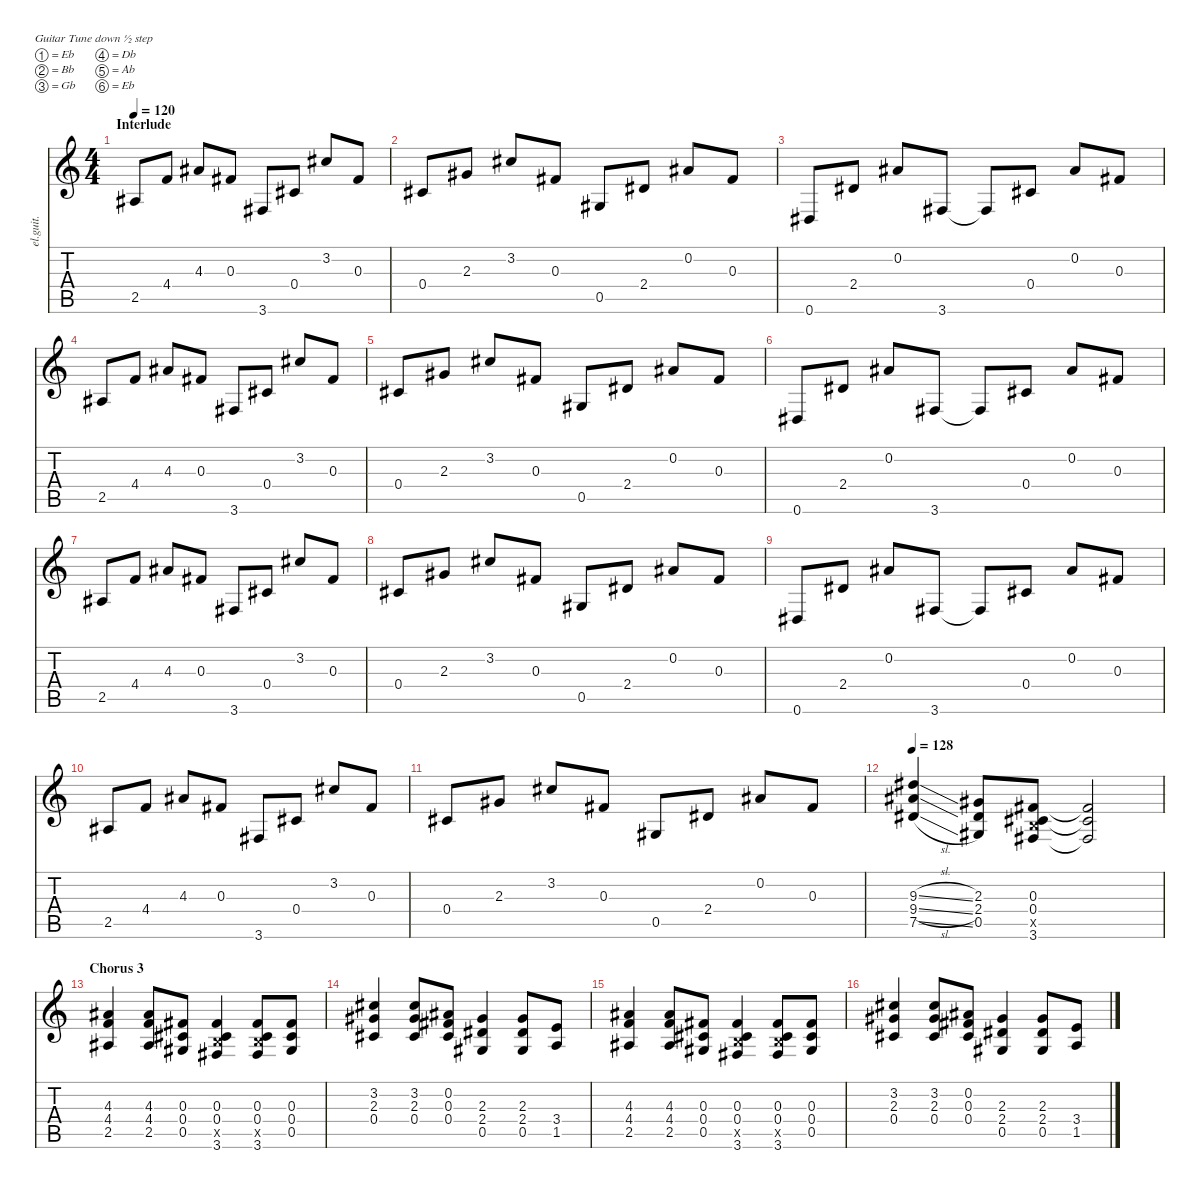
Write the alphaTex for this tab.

\defaultSystemsLayout 4
\hideDynamics
\bracketExtendMode nobrackets
\otherSystemsTrackNameOrientation horizontal
\track ("Billy Corgan (Clean Rhythm)" "el.guit.") {instrument electricguitarclean}
\staff {score tabs}
\tuning (Eb4 Bb3 Gb3 Db3 Ab2 Eb2)
\ts (4 4)
\section ("" "Interlude")
\tempo 120
\clef g2
\ks c
2.5{acc #}.8{dy mf instrument electricguitarclean beam Up} 4.4.8{beam Up} 4.3{acc #}.8{beam Up} 0.3{acc #}.8{beam Up} 3.6{acc #}.8{beam Up} 0.4{acc #}.8{beam Up} 3.2{acc #}.8{beam Up} 0.3{acc #}.8{beam Up} |
0.4{acc #}.8{beam Up} 2.3{acc #}.8{beam Up} 3.2{acc #}.8{beam Up} 0.3{acc #}.8{beam Up} 0.5{acc #}.8{beam Up} 2.4{acc #}.8{beam Up} 0.2{acc #}.8{beam Up} 0.3{acc #}.8{beam Up} |
0.6{acc #}.8{beam Up} 2.4{acc #}.8{beam Up} 0.2{acc #}.8{beam Up} 3.6{acc #}.8{beam Up} 3.6{t acc #}.8{beam Up} 0.4{acc #}.8{beam Up} 0.2{acc #}.8{beam Up} 0.3{acc #}.8{beam Up} |
2.5{acc #}.8{beam Up} 4.4.8{beam Up} 4.3{acc #}.8{beam Up} 0.3{acc #}.8{beam Up} 3.6{acc #}.8{beam Up} 0.4{acc #}.8{beam Up} 3.2{acc #}.8{beam Up} 0.3{acc #}.8{beam Up} |
0.4{acc #}.8{beam Up} 2.3{acc #}.8{beam Up} 3.2{acc #}.8{beam Up} 0.3{acc #}.8{beam Up} 0.5{acc #}.8{beam Up} 2.4{acc #}.8{beam Up} 0.2{acc #}.8{beam Up} 0.3{acc #}.8{beam Up} |
0.6{acc #}.8{beam Up} 2.4{acc #}.8{beam Up} 0.2{acc #}.8{beam Up} 3.6{acc #}.8{beam Up} 3.6{t acc #}.8{beam Up} 0.4{acc #}.8{beam Up} 0.2{acc #}.8{beam Up} 0.3{acc #}.8{beam Up} |
2.5{acc #}.8{beam Up} 4.4.8{beam Up} 4.3{acc #}.8{beam Up} 0.3{acc #}.8{beam Up} 3.6{acc #}.8{beam Up} 0.4{acc #}.8{beam Up} 3.2{acc #}.8{beam Up} 0.3{acc #}.8{beam Up} |
0.4{acc #}.8{beam Up} 2.3{acc #}.8{beam Up} 3.2{acc #}.8{beam Up} 0.3{acc #}.8{beam Up} 0.5{acc #}.8{beam Up} 2.4{acc #}.8{beam Up} 0.2{acc #}.8{beam Up} 0.3{acc #}.8{beam Up} |
0.6{acc #}.8{beam Up} 2.4{acc #}.8{beam Up} 0.2{acc #}.8{beam Up} 3.6{acc #}.8{beam Up} 3.6{t acc #}.8{beam Up} 0.4{acc #}.8{beam Up} 0.2{acc #}.8{beam Up} 0.3{acc #}.8{beam Up} |
2.5{acc #}.8{beam Up} 4.4.8{beam Up} 4.3{acc #}.8{beam Up} 0.3{acc #}.8{beam Up} 3.6{acc #}.8{beam Up} 0.4{acc #}.8{beam Up} 3.2{acc #}.8{beam Up} 0.3{acc #}.8{beam Up} |
0.4{acc #}.8{beam Up} 2.3{acc #}.8{beam Up} 3.2{acc #}.8{beam Up} 0.3{acc #}.8{beam Up} 0.5{acc #}.8{beam Up} 2.4{acc #}.8{beam Up} 0.2{acc #}.8{beam Up} 0.3{acc #}.8{beam Up} |
\tempo 128
(9.3{sl acc #} 9.4{sl acc #} 7.5{sl acc #}).4{instrument distortionguitar beam Up} (2.3{acc #} 2.4{acc #} 0.5{acc #}).8{beam Up} (0.3{acc #} 0.4{acc #} 3.5{x} 3.6{acc #}).8{beam Up} (0.3{t acc #} 0.4{t acc #} 3.6{t acc #}).2{beam Up} |
\section ("" "Chorus 3")
(4.3{acc #} 4.4 2.5{acc #}).4{beam Up} (4.3{acc #} 4.4 2.5{acc #}).8{beam Up} (0.3{acc #} 0.4{acc #} 0.5{acc #}).8{beam Up} (0.3{acc #} 0.4{acc #} 3.5{x} 3.6{acc #}).4{beam Up} (0.3{acc #} 0.4{acc #} 3.5{x} 3.6{acc #}).8{beam Up} (0.3{acc #} 0.4{acc #} 0.5{acc #}).8{beam Up} |
(3.2{acc #} 2.3{acc #} 0.4{acc #}).4{beam Up} (3.2{acc #} 2.3{acc #} 0.4{acc #}).8{beam Up} (0.2{acc #} 0.3{acc #} 0.4{acc #}).8{beam Up} (2.3{acc #} 2.4{acc #} 0.5{acc #}).4{beam Up} (2.3{acc #} 2.4{acc #} 0.5{acc #}).8{beam Up} (3.4 1.5).8{beam Up} |
(4.3{acc #} 4.4 2.5{acc #}).4{beam Up} (4.3{acc #} 4.4 2.5{acc #}).8{beam Up} (0.3{acc #} 0.4{acc #} 0.5{acc #}).8{beam Up} (0.3{acc #} 0.4{acc #} 3.5{x} 3.6{acc #}).4{beam Up} (0.3{acc #} 0.4{acc #} 3.5{x} 3.6{acc #}).8{beam Up} (0.3{acc #} 0.4{acc #} 0.5{acc #}).8{beam Up} |
(3.2{acc #} 2.3{acc #} 0.4{acc #}).4{beam Up} (3.2{acc #} 2.3{acc #} 0.4{acc #}).8{beam Up} (0.2{acc #} 0.3{acc #} 0.4{acc #}).8{beam Up} (2.3{acc #} 2.4{acc #} 0.5{acc #}).4{beam Up} (2.3{acc #} 2.4{acc #} 0.5{acc #}).8{beam Up} (3.4 1.5).8{beam Up}
